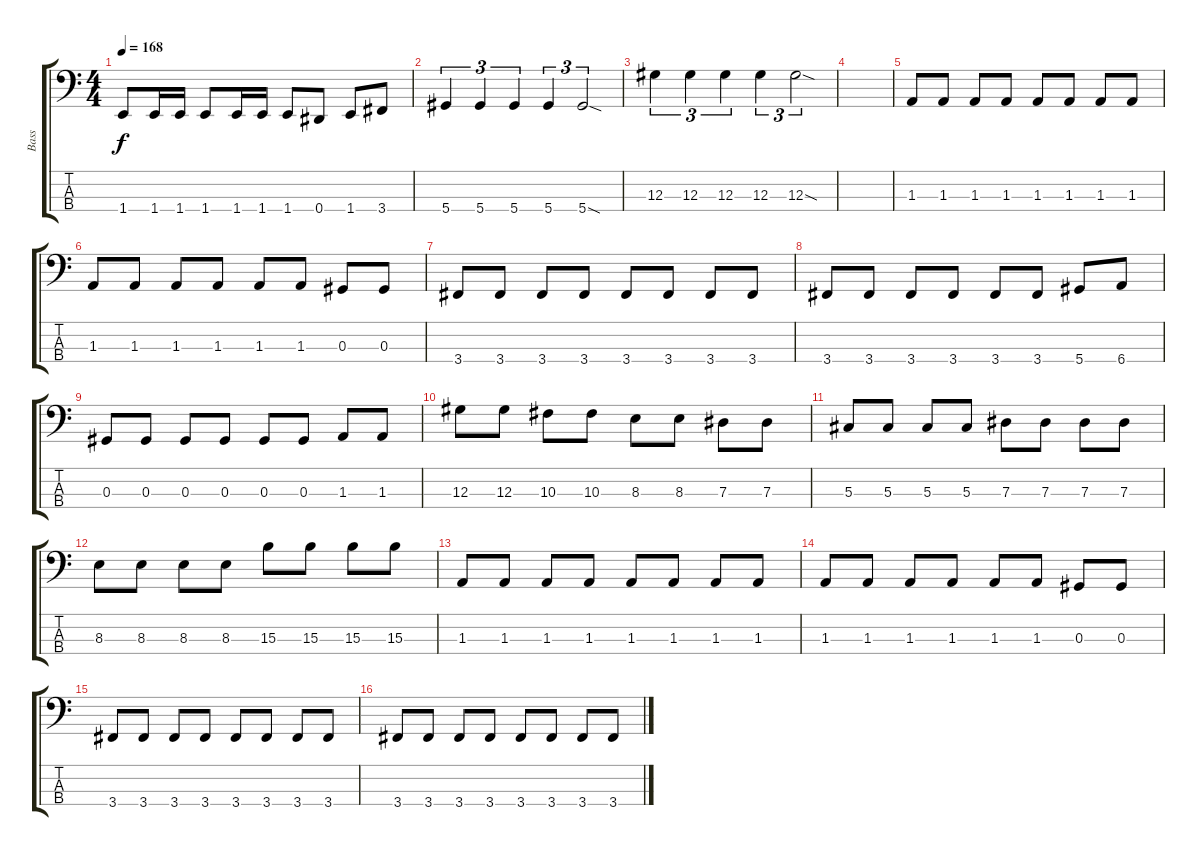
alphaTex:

\track ("Bass" "Bass") {instrument electricbassfinger}
\staff {score tabs}
\tuning (Gb2 Db2 Ab1 Eb1) {hide}
\ts (4 4)
\tempo 168
\clef f4
\ks c
1.4.8{dy f} 1.4.16 1.4.16 1.4.8 1.4.16 1.4.16 1.4.8 0.4.8 1.4.8 3.4.8 |
5.4.4{tu (3 2)} 5.4.4{tu (3 2)} 5.4.4{tu (3 2)} 5.4.4{tu (3 2)} 5.4{sod}.2{tu (3 2)} |
12.3.4{tu (3 2)} 12.3.4{tu (3 2)} 12.3.4{tu (3 2)} 12.3.4{tu (3 2)} 12.3{sod}.2{tu (3 2)} |
|
1.3.8 1.3.8 1.3.8 1.3.8 1.3.8 1.3.8 1.3.8 1.3.8 |
1.3.8 1.3.8 1.3.8 1.3.8 1.3.8 1.3.8 0.3.8 0.3.8 |
3.4.8 3.4.8 3.4.8 3.4.8 3.4.8 3.4.8 3.4.8 3.4.8 |
3.4.8 3.4.8 3.4.8 3.4.8 3.4.8 3.4.8 5.4.8 6.4.8 |
0.3.8 0.3.8 0.3.8 0.3.8 0.3.8 0.3.8 1.3.8 1.3.8 |
12.3.8 12.3.8 10.3.8 10.3.8 8.3.8 8.3.8 7.3.8 7.3.8 |
5.3.8 5.3.8 5.3.8 5.3.8 7.3.8 7.3.8 7.3.8 7.3.8 |
8.3.8 8.3.8 8.3.8 8.3.8 15.3.8 15.3.8 15.3.8 15.3.8 |
1.3.8 1.3.8 1.3.8 1.3.8 1.3.8 1.3.8 1.3.8 1.3.8 |
1.3.8 1.3.8 1.3.8 1.3.8 1.3.8 1.3.8 0.3.8 0.3.8 |
3.4.8 3.4.8 3.4.8 3.4.8 3.4.8 3.4.8 3.4.8 3.4.8 |
3.4.8 3.4.8 3.4.8 3.4.8 3.4.8 3.4.8 3.4.8 3.4.8
